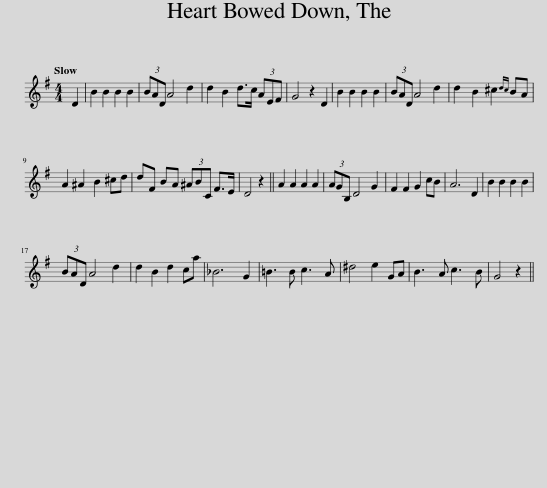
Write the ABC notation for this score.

X:1
L:1/8
Q:1/4=120
M:4/4
I:linebreak $
K:G
V:1 treble
V:1
 D2 | B2 B2 B2 B2 | (3BAD A4 d2 | d2 B2 d>c (3AEF | G4 z2 D2 | %5
 B2 B2 B2 B2 | (3BAD A4 d2 | d2 B2 ^c2{dc} BA |$ A2 ^A2 B2 ^cd | dF BA (3^ABC F>E | %10
 D4 z2 || A2 A2 A2 A2 | (3AGB, D4 G2 | F2 F2 G2 cB | A6 D2 | %15
 B2 B2 B2 B2 |$ (3BAD A4 d2 | d2 B2 d2 ca | _B6 G2 | =B3 B c3 A | %20
 ^d4 e2 GA | B3 A c3 B | G4 z2 || %23
